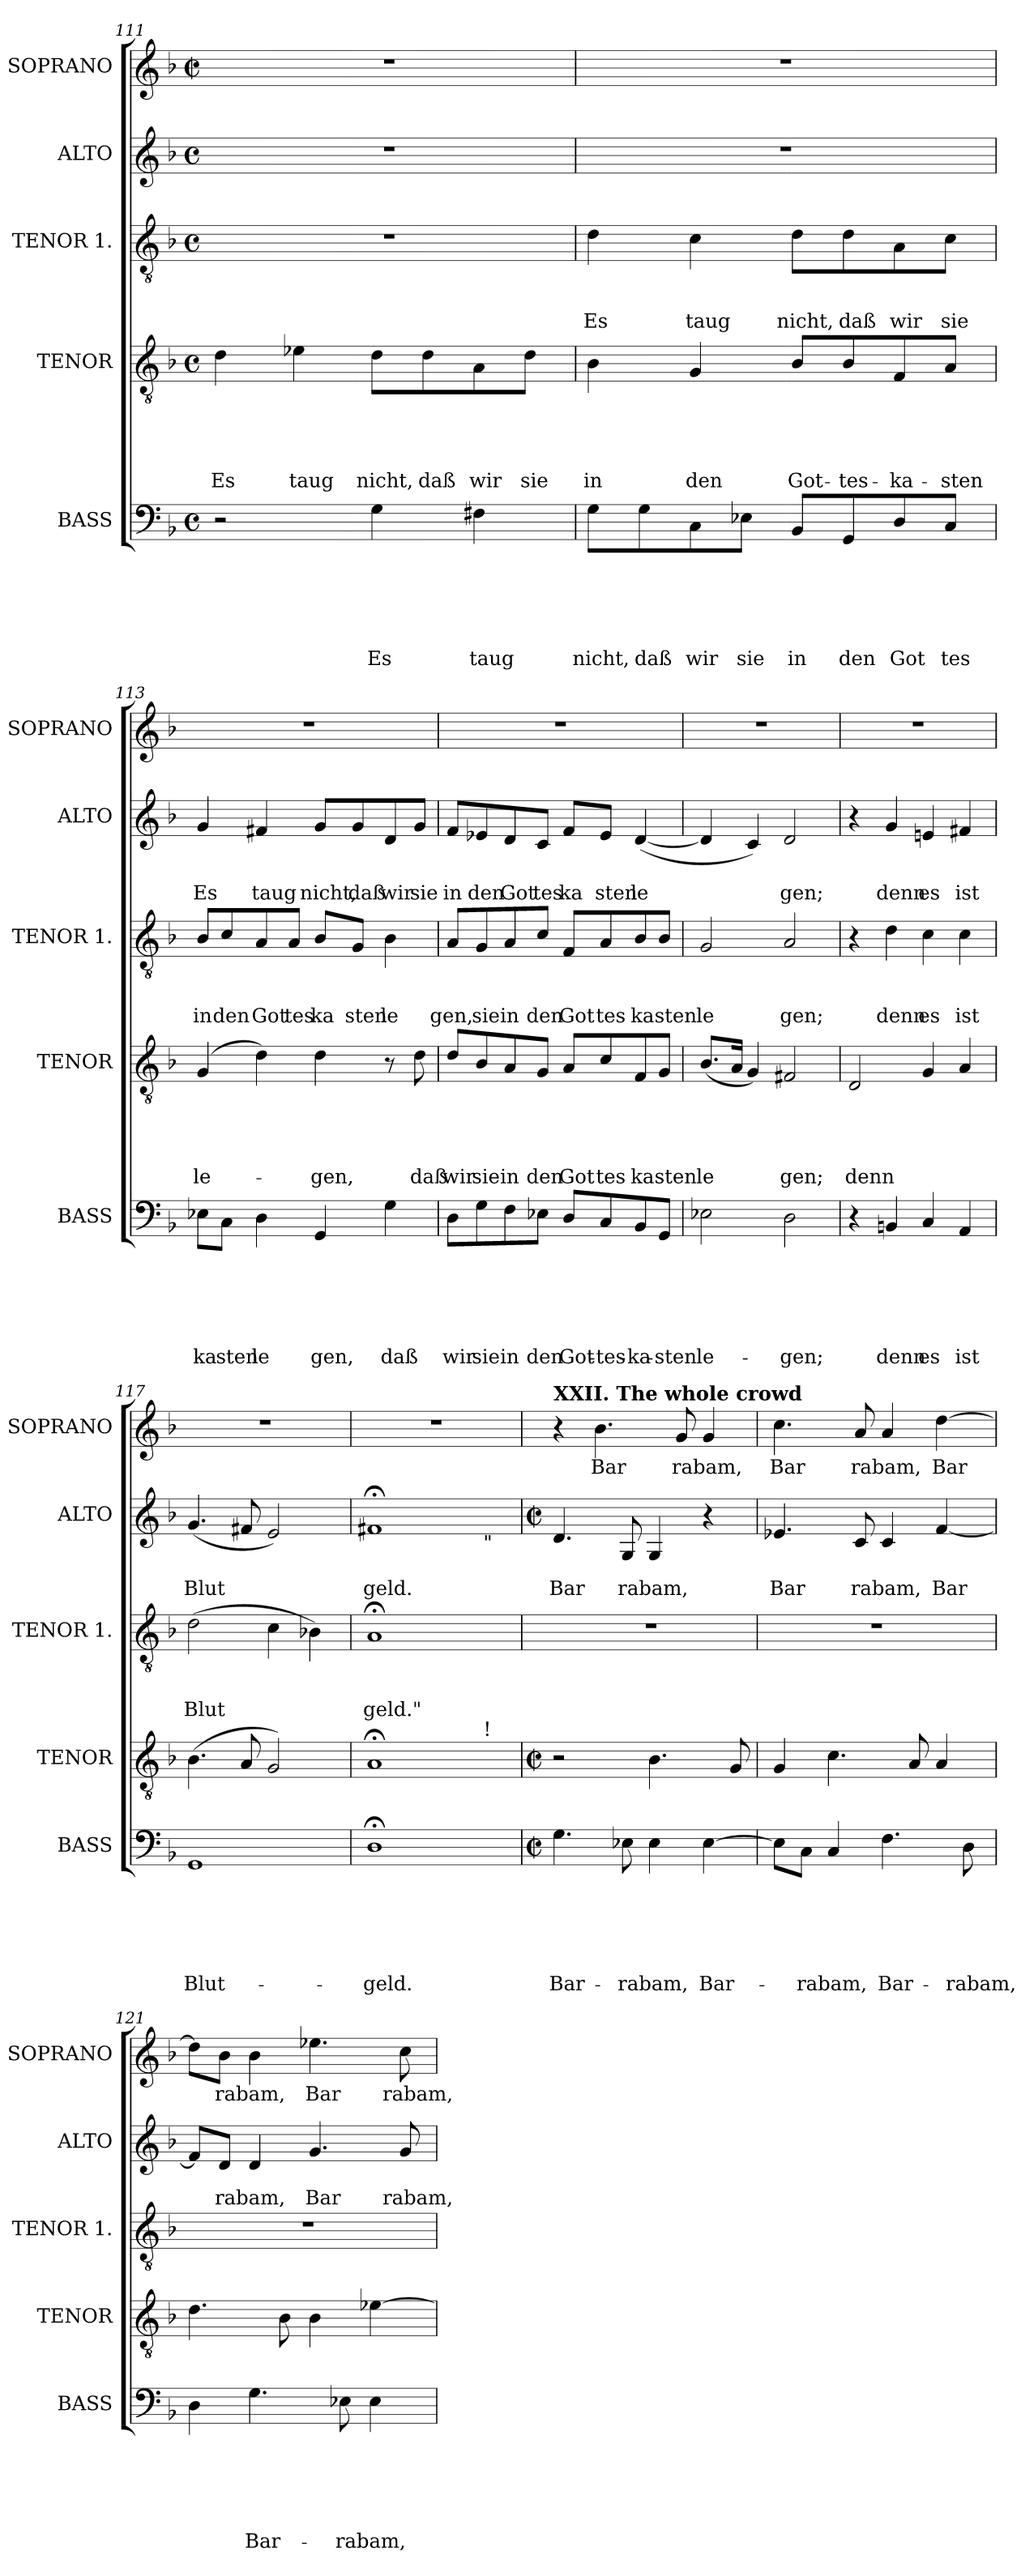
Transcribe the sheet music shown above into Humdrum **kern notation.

**kern	**text	**text	**text	**text	**text	**text	**kern	**text	**text	**text	**text	**text	**kern	**text	**text	**text	**kern	**text	**text	**kern	**text
*part5	*part5	*part5	*part5	*part5	*part5	*part5	*part4	*part4	*part4	*part4	*part4	*part4	*part3	*part3	*part3	*part3	*part2	*part2	*part2	*part1	*part1
*staff5	*staff5	*staff5	*staff5	*staff5	*staff5	*staff5	*staff4	*staff4	*staff4	*staff4	*staff4	*staff4	*staff3	*staff3	*staff3	*staff3	*staff2	*staff2	*staff2	*staff1	*staff1
*I"BASS	*	*	*	*	*	*	*I"TENOR	*	*	*	*	*	*I"TENOR 1.	*	*	*	*I"ALTO	*	*	*I"SOPRANO	*
*I'BASS	*	*	*	*	*	*	*I'TENOR	*	*	*	*	*	*I'TENOR 1.	*	*	*	*I'ALTO	*	*	*I'SOPRANO	*
!!LO:LB:g=z
*clefF4	*	*	*	*	*	*	*clefGv2	*	*	*	*	*	*clefGv2	*	*	*	*clefG2	*	*	*clefG2	*
*k[b-]	*	*	*	*	*	*	*k[b-]	*	*	*	*	*	*k[b-]	*	*	*	*k[b-]	*	*	*k[b-]	*
*F:	*	*	*	*	*	*	*F:	*	*	*	*	*	*F:	*	*	*	*F:	*	*	*F:	*
*M4/4	*	*	*	*	*	*	*M4/4	*	*	*	*	*	*M4/4	*	*	*	*M4/4	*	*	*M2/2	*
*met(c)	*	*	*	*	*	*	*met(c)	*	*	*	*	*	*met(c)	*	*	*	*met(c)	*	*	*met(c|)	*
=111	=111	=111	=111	=111	=111	=111	=111	=111	=111	=111	=111	=111	=111	=111	=111	=111	=111	=111	=111	=111	=111
!	!	!	!	!	!	!	!	!	!	!	!	!LO:LY:b	!	!	!	!	!	!	!	!	!
2r	.	.	.	.	.	.	4d\	.	.	.	.	Es	1r	.	.	.	1r	.	.	1r	.
!	!	!	!	!	!	!	!	!	!	!	!	!LO:LY:b	!	!	!	!	!	!	!	!	!
.	.	.	.	.	.	.	4e-X\	.	.	.	.	taug	.	.	.	.	.	.	.	.	.
!	!	!	!	!	!	!LO:LY:b	!	!	!	!	!	!LO:LY:b	!	!	!	!	!	!	!	!	!
4G\	.	.	.	.	.	Es	8d\L	.	.	.	.	nicht,	.	.	.	.	.	.	.	.	.
!	!	!	!	!	!	!	!	!	!	!	!	!LO:LY:b	!	!	!	!	!	!	!	!	!
.	.	.	.	.	.	.	8d\	.	.	.	.	daß	.	.	.	.	.	.	.	.	.
!	!	!	!	!	!	!LO:LY:b	!	!	!	!	!	!LO:LY:b	!	!	!	!	!	!	!	!	!
4F#X\	.	.	.	.	.	taug	8A\	.	.	.	.	wir	.	.	.	.	.	.	.	.	.
!	!	!	!	!	!	!	!	!	!	!	!	!LO:LY:b	!	!	!	!	!	!	!	!	!
.	.	.	.	.	.	.	8d\J	.	.	.	.	sie	.	.	.	.	.	.	.	.	.
=112	=112	=112	=112	=112	=112	=112	=112	=112	=112	=112	=112	=112	=112	=112	=112	=112	=112	=112	=112	=112	=112
!	!	!	!	!	!	!LO:LY:b	!	!	!	!	!	!LO:LY:b	!	!	!	!LO:LY:b	!	!	!	!	!
8G\L	.	.	.	.	.	nicht,	4B-\	.	.	.	.	in	4d\	.	.	Es	1r	.	.	1r	.
!	!	!	!	!	!	!LO:LY:b	!	!	!	!	!	!	!	!	!	!	!	!	!	!	!
8G\	.	.	.	.	.	daß	.	.	.	.	.	.	.	.	.	.	.	.	.	.	.
!	!	!	!	!	!	!LO:LY:b	!	!	!	!	!	!LO:LY:b	!	!	!	!LO:LY:b	!	!	!	!	!
8C\	.	.	.	.	.	wir	4G/	.	.	.	.	den	4c\	.	.	taug	.	.	.	.	.
!	!	!	!	!	!	!LO:LY:b	!	!	!	!	!	!	!	!	!	!	!	!	!	!	!
8E-X\J	.	.	.	.	.	sie	.	.	.	.	.	.	.	.	.	.	.	.	.	.	.
!	!	!	!	!	!	!LO:LY:b	!	!	!	!	!	!LO:LY:b	!	!	!	!LO:LY:b	!	!	!	!	!
8BB-/L	.	.	.	.	.	in	8B-/L	.	.	.	.	Got-	8d\L	.	.	nicht,	.	.	.	.	.
!	!	!	!	!	!	!LO:LY:b	!	!	!	!	!	!LO:LY:b	!	!	!	!LO:LY:b	!	!	!	!	!
8GG/	.	.	.	.	.	den	8B-/	.	.	.	.	-tes-	8d\	.	.	daß	.	.	.	.	.
!	!	!	!	!	!	!LO:LY:b	!	!	!	!	!	!LO:LY:b	!	!	!	!LO:LY:b	!	!	!	!	!
8D/	.	.	.	.	.	Got	8F/	.	.	.	.	-ka-	8A\	.	.	wir	.	.	.	.	.
!	!	!	!	!	!	!LO:LY:b	!	!	!	!	!	!LO:LY:b	!	!	!	!LO:LY:b	!	!	!	!	!
8C/J	.	.	.	.	.	tes	8A/J	.	.	.	.	-sten	8c\J	.	.	sie	.	.	.	.	.
=113	=113	=113	=113	=113	=113	=113	=113	=113	=113	=113	=113	=113	=113	=113	=113	=113	=113	=113	=113	=113	=113
!	!	!	!	!	!	!LO:LY:b	!	!	!	!	!	!LO:LY:b	!	!	!	!LO:LY:b	!	!	!LO:LY:b	!	!
8E-X\L	.	.	.	.	.	ka	(4G/	.	.	.	.	le-	8B-/L	.	.	in	4g/	.	Es	1r	.
!	!	!	!	!	!	!LO:LY:b	!	!	!	!	!	!	!	!	!	!LO:LY:b	!	!	!	!	!
8C\J	.	.	.	.	.	sten	.	.	.	.	.	.	8c/	.	.	den	.	.	.	.	.
!	!	!	!	!	!	!LO:LY:b	!	!	!	!	!	!	!	!	!	!LO:LY:b	!	!	!LO:LY:b	!	!
4D\	.	.	.	.	.	le	4d\)	.	.	.	.	.	8A/	.	.	Got	4f#X/	.	taug	.	.
!	!	!	!	!	!	!	!	!	!	!	!	!	!	!	!	!LO:LY:b	!	!	!	!	!
.	.	.	.	.	.	.	.	.	.	.	.	.	8A/J	.	.	tes	.	.	.	.	.
!	!	!	!	!	!	!LO:LY:b	!	!	!	!	!	!LO:LY:b	!	!	!	!LO:LY:b	!	!	!LO:LY:b	!	!
4GG/	.	.	.	.	.	gen,	4d\	.	.	.	.	-gen,	8B-/L	.	.	ka	8g/L	.	nicht,	.	.
!	!	!	!	!	!	!	!	!	!	!	!	!	!	!	!	!LO:LY:b	!	!	!LO:LY:b	!	!
.	.	.	.	.	.	.	.	.	.	.	.	.	8G/J	.	.	sten	8g/	.	daß	.	.
!	!	!	!	!	!	!LO:LY:b	!	!	!	!	!	!	!	!	!	!LO:LY:b	!	!	!LO:LY:b	!	!
4G\	.	.	.	.	.	daß	8r	.	.	.	.	.	4B-\	.	.	le	8d/	.	wir	.	.
!	!	!	!	!	!	!	!	!	!	!	!	!LO:LY:b	!	!	!	!	!	!	!LO:LY:b	!	!
.	.	.	.	.	.	.	8d\	.	.	.	.	daß	.	.	.	.	8g/J	.	sie	.	.
!!LO:PB:g=z
=114	=114	=114	=114	=114	=114	=114	=114	=114	=114	=114	=114	=114	=114	=114	=114	=114	=114	=114	=114	=114	=114
!	!	!	!	!	!	!LO:LY:b	!	!	!	!	!	!LO:LY:b	!	!	!	!LO:LY:b	!	!	!LO:LY:b	!	!
8D\L	.	.	.	.	.	wir	8d/L	.	.	.	.	wir	8A/L	.	.	gen,	8f/L	.	in	1r	.
!	!	!	!	!	!	!LO:LY:b	!	!	!	!	!	!LO:LY:b	!	!	!	!LO:LY:b	!	!	!LO:LY:b	!	!
8G\	.	.	.	.	.	sie	8B-/	.	.	.	.	sie	8G/	.	.	sie	8e-X/	.	den	.	.
!	!	!	!	!	!	!LO:LY:b	!	!	!	!	!	!LO:LY:b	!	!	!	!LO:LY:b	!	!	!LO:LY:b	!	!
8F\	.	.	.	.	.	in	8A/	.	.	.	.	in	8A/	.	.	in	8d/	.	Got	.	.
!	!	!	!	!	!	!LO:LY:b	!	!	!	!	!	!LO:LY:b	!	!	!	!LO:LY:b	!	!	!LO:LY:b	!	!
8E-X\J	.	.	.	.	.	den	8G/J	.	.	.	.	den	8c/J	.	.	den	8c/J	.	tes	.	.
!	!	!	!	!	!	!LO:LY:b	!	!	!	!	!	!LO:LY:b	!	!	!	!LO:LY:b	!	!	!LO:LY:b	!	!
8D/L	.	.	.	.	.	Got-	8A/L	.	.	.	.	Got	8F/L	.	.	Got	8f/L	.	ka	.	.
!	!	!	!	!	!	!LO:LY:b	!	!	!	!	!	!LO:LY:b	!	!	!	!LO:LY:b	!	!	!LO:LY:b	!	!
8C/	.	.	.	.	.	-tes-	8c/	.	.	.	.	tes	8A/	.	.	tes	8e-/J	.	sten	.	.
!	!	!	!	!	!	!LO:LY:b	!	!	!	!	!	!LO:LY:b	!	!	!	!LO:LY:b	!	!	!LO:LY:b	!	!
8BB-/	.	.	.	.	.	-ka-	8F/	.	.	.	.	ka	8B-/	.	.	ka	(<[<4d/	.	le	.	.
!	!	!	!	!	!	!LO:LY:b	!	!	!	!	!	!LO:LY:b	!	!	!	!LO:LY:b	!	!	!	!	!
8GG/J	.	.	.	.	.	-sten	8G/J	.	.	.	.	sten	8B-/J	.	.	sten	.	.	.	.	.
=115	=115	=115	=115	=115	=115	=115	=115	=115	=115	=115	=115	=115	=115	=115	=115	=115	=115	=115	=115	=115	=115
!	!	!	!	!	!	!LO:LY:b	!	!	!	!	!	!LO:LY:b	!	!	!	!LO:LY:b	!	!	!	!	!
2E-X\	.	.	.	.	.	le-	(<8.B-/L	.	.	.	.	le	2G/	.	.	le	4d/]	.	.	1r	.
.	.	.	.	.	.	.	16A/Jk	.	.	.	.	.	.	.	.	.	.	.	.	.	.
.	.	.	.	.	.	.	4G/)	.	.	.	.	.	.	.	.	.	4c/)	.	.	.	.
!	!	!	!	!	!	!LO:LY:b	!	!	!	!	!	!LO:LY:b	!	!	!	!LO:LY:b	!	!	!LO:LY:b	!	!
2D\	.	.	.	.	.	-gen;	2F#X/	.	.	.	.	gen;	2A/	.	.	gen;	2d/	.	gen;	.	.
=116	=116	=116	=116	=116	=116	=116	=116	=116	=116	=116	=116	=116	=116	=116	=116	=116	=116	=116	=116	=116	=116
!	!	!	!	!	!	!	!	!	!	!	!	!LO:LY:b	!	!	!	!	!	!	!	!	!
4r	.	.	.	.	.	.	2D/	.	.	.	.	denn	4r	.	.	.	4r	.	.	1r	.
!	!	!	!	!	!	!LO:LY:b	!	!	!	!	!	!	!	!	!	!LO:LY:b	!	!	!LO:LY:b	!	!
4BBn/	.	.	.	.	.	denn	.	.	.	.	.	.	4d\	.	.	denn	4g/	.	denn	.	.
!	!	!	!	!	!	!LO:LY:b	!	!	!	!	!	!	!	!	!	!LO:LY:b	!	!	!LO:LY:b	!	!
4C/	.	.	.	.	.	es	4G/	.	.	.	.	.	4c\	.	.	es	4en/	.	es	.	.
!	!	!	!	!	!	!LO:LY:b	!	!	!	!	!	!	!	!	!	!LO:LY:b	!	!	!LO:LY:b	!	!
4AA/	.	.	.	.	.	ist	4A/	.	.	.	.	.	4c\	.	.	ist	4f#X/	.	ist	.	.
=117	=117	=117	=117	=117	=117	=117	=117	=117	=117	=117	=117	=117	=117	=117	=117	=117	=117	=117	=117	=117	=117
!	!	!	!	!	!	!LO:LY:b	!	!	!	!	!	!	!	!	!	!LO:LY:b	!	!	!LO:LY:b	!	!
1GG	.	.	.	.	.	Blut-	(>4.B-i\	.	.	.	.	.	(>2d\	.	.	Blut	(<4.g/	.	Blut	1r	.
.	.	.	.	.	.	.	8A/	.	.	.	.	.	.	.	.	.	8f#X/	.	.	.	.
.	.	.	.	.	.	.	2G/)	.	.	.	.	.	4c\	.	.	.	2e/)	.	.	.	.
.	.	.	.	.	.	.	.	.	.	.	.	.	4B-X\)	.	.	.	.	.	.	.	.
=118	=118	=118	=118	=118	=118	=118	=118	=118	=118	=118	=118	=118	=118	=118	=118	=118	=118	=118	=118	=118	=118
!	!	!	!	!	!	!LO:LY:b	!	!	!	!	!	!	!	!	!	!LO:LY:b	!	!	!LO:LY:b	!	!
*	*	*	*	*	*	*	*^	*	*	*	*	*	*	*	*	*	*^	*	*	*	*
1D;<	.	.	.	.	.	-geld.	1A;	2ryy	.	.	.	.	.	1A;	.	.	geld."	1f#X;	2ryy	.	geld.	1r	.
.	.	.	.	.	.	.	.	4ryy	.	.	.	.	.	.	.	.	.	.	4ryy	.	.	.	.
.	.	.	.	.	.	.	.	32ryy	.	.	.	.	.	.	.	.	.	.	32ryy	.	.	.	.
!	!	!	!	!	!	!	!	!	!	!	!	!	!	!	!	!	!	!	!LO:TX:b:t="	!	!	!	!
!	!	!	!	!	!	!	!	!LO:TX:a:t=!	!	!	!	!	!	!	!	!	!	!	!	!	!	!	!
.	.	.	.	.	.	.	.	8..ryy	.	.	.	.	.	.	.	.	.	.	8..ryy	.	.	.	.
*	*	*	*	*	*	*	*v	*v	*	*	*	*	*	*	*	*	*	*v	*v	*	*	*	*
!!LO:LB:g=z
=119	=119	=119	=119	=119	=119	=119	=119	=119	=119	=119	=119	=119	=119	=119	=119	=119	=119	=119	=119	=119	=119
*M2/2	*	*	*	*	*	*	*M2/2	*	*	*	*	*	*	*	*	*	*M2/2	*	*	*	*
*met(c|)	*	*	*	*	*	*	*met(c|)	*	*	*	*	*	*	*	*	*	*met(c|)	*	*	*	*
*	*	*	*	*	*	*	*^	*	*	*	*	*	*	*	*	*	*^	*	*	*	*
!	!	!	!	!	!	!	!	!	!	!	!	!	!	!	!	!	!	!	!	!	!	!LO:TX:a:B:t=XXII. The whole crowd	!
!	!	!	!	!	!	!LO:LY:b	!	!	!	!	!	!	!	!	!	!	!	!	!	!	!LO:LY:b	!	!
*	*	*	*	*	*	*	*v	*v	*	*	*	*	*	*	*	*	*	*v	*v	*	*	*	*
4.G\	.	.	.	.	.	Bar-	2r	.	.	.	.	.	1r	.	.	.	4.d/	.	Bar	4r	.
!	!	!	!	!	!	!	!	!	!	!	!	!	!	!	!	!	!	!	!	!	!LO:LY:b
.	.	.	.	.	.	.	.	.	.	.	.	.	.	.	.	.	.	.	.	4.b-\	Bar
!	!	!	!	!	!	!LO:LY:b	!	!	!	!	!	!	!	!	!	!	!	!	!LO:LY:b	!	!
8E-X\	.	.	.	.	.	-rabam,	.	.	.	.	.	.	.	.	.	.	8G/	.	rabam,	.	.
4E-\	.	.	.	.	.	.	4.B-\	.	.	.	.	.	.	.	.	.	4G/	.	.	.	.
!	!	!	!	!	!	!	!	!	!	!	!	!	!	!	!	!	!	!	!	!	!LO:LY:b
.	.	.	.	.	.	.	.	.	.	.	.	.	.	.	.	.	.	.	.	8g/	rabam,
!	!	!	!	!	!	!LO:LY:b	!	!	!	!	!	!	!	!	!	!	!	!	!	!	!
[>4E-\	.	.	.	.	.	Bar-	.	.	.	.	.	.	.	.	.	.	4r	.	.	4g/	.
.	.	.	.	.	.	.	8G/	.	.	.	.	.	.	.	.	.	.	.	.	.	.
=120	=120	=120	=120	=120	=120	=120	=120	=120	=120	=120	=120	=120	=120	=120	=120	=120	=120	=120	=120	=120	=120
!	!	!	!	!	!	!	!	!	!	!	!	!	!	!	!	!	!	!	!LO:LY:b	!	!LO:LY:b
8E-\L]	.	.	.	.	.	.	4G/	.	.	.	.	.	1r	.	.	.	4.e-X/	.	Bar	4.cc\	Bar
!	!	!	!	!	!	!LO:LY:b	!	!	!	!	!	!	!	!	!	!	!	!	!	!	!
8C\J	.	.	.	.	.	-rabam,	.	.	.	.	.	.	.	.	.	.	.	.	.	.	.
4C/	.	.	.	.	.	.	4.c\	.	.	.	.	.	.	.	.	.	.	.	.	.	.
!	!	!	!	!	!	!	!	!	!	!	!	!	!	!	!	!	!	!	!LO:LY:b	!	!LO:LY:b
.	.	.	.	.	.	.	.	.	.	.	.	.	.	.	.	.	8c/	.	rabam,	8a/	rabam,
!	!	!	!	!	!	!LO:LY:b	!	!	!	!	!	!	!	!	!	!	!	!	!	!	!
4.F\	.	.	.	.	.	Bar-	.	.	.	.	.	.	.	.	.	.	4c/	.	.	4a/	.
.	.	.	.	.	.	.	8A/	.	.	.	.	.	.	.	.	.	.	.	.	.	.
!	!	!	!	!	!	!	!	!	!	!	!	!	!	!	!	!	!	!	!LO:LY:b	!	!LO:LY:b
.	.	.	.	.	.	.	4A/	.	.	.	.	.	.	.	.	.	[<4f/	.	Bar	[>4dd\	Bar
!	!	!	!	!	!	!LO:LY:b	!	!	!	!	!	!	!	!	!	!	!	!	!	!	!
8D\	.	.	.	.	.	-rabam,	.	.	.	.	.	.	.	.	.	.	.	.	.	.	.
=121	=121	=121	=121	=121	=121	=121	=121	=121	=121	=121	=121	=121	=121	=121	=121	=121	=121	=121	=121	=121	=121
4D\	.	.	.	.	.	.	4.d\	.	.	.	.	.	1r	.	.	.	8f/L]	.	.	8dd\L]	.
!	!	!	!	!	!	!	!	!	!	!	!	!	!	!	!	!	!	!	!LO:LY:b	!	!LO:LY:b
.	.	.	.	.	.	.	.	.	.	.	.	.	.	.	.	.	8d/J	.	rabam,	8b-\J	rabam,
!	!	!	!	!	!	!LO:LY:b	!	!	!	!	!	!	!	!	!	!	!	!	!	!	!
4.G\	.	.	.	.	.	Bar-	.	.	.	.	.	.	.	.	.	.	4d/	.	.	4b-\	.
.	.	.	.	.	.	.	8B-\	.	.	.	.	.	.	.	.	.	.	.	.	.	.
!	!	!	!	!	!	!	!	!	!	!	!	!	!	!	!	!	!	!	!LO:LY:b	!	!LO:LY:b
.	.	.	.	.	.	.	4B-\	.	.	.	.	.	.	.	.	.	4.g/	.	Bar	4.ee-X\	Bar
!	!	!	!	!	!	!LO:LY:b	!	!	!	!	!	!	!	!	!	!	!	!	!	!	!
8E-X\	.	.	.	.	.	-rabam,	.	.	.	.	.	.	.	.	.	.	.	.	.	.	.
4E-\	.	.	.	.	.	.	[>4e-X\	.	.	.	.	.	.	.	.	.	.	.	.	.	.
!	!	!	!	!	!	!	!	!	!	!	!	!	!	!	!	!	!	!	!LO:LY:b	!	!LO:LY:b
.	.	.	.	.	.	.	.	.	.	.	.	.	.	.	.	.	8g/	.	rabam,	8cc\	rabam,
=	=	=	=	=	=	=	=	=	=	=	=	=	=	=	=	=	=	=	=	=	=
*-	*-	*-	*-	*-	*-	*-	*-	*-	*-	*-	*-	*-	*-	*-	*-	*-	*-	*-	*-	*-	*-
